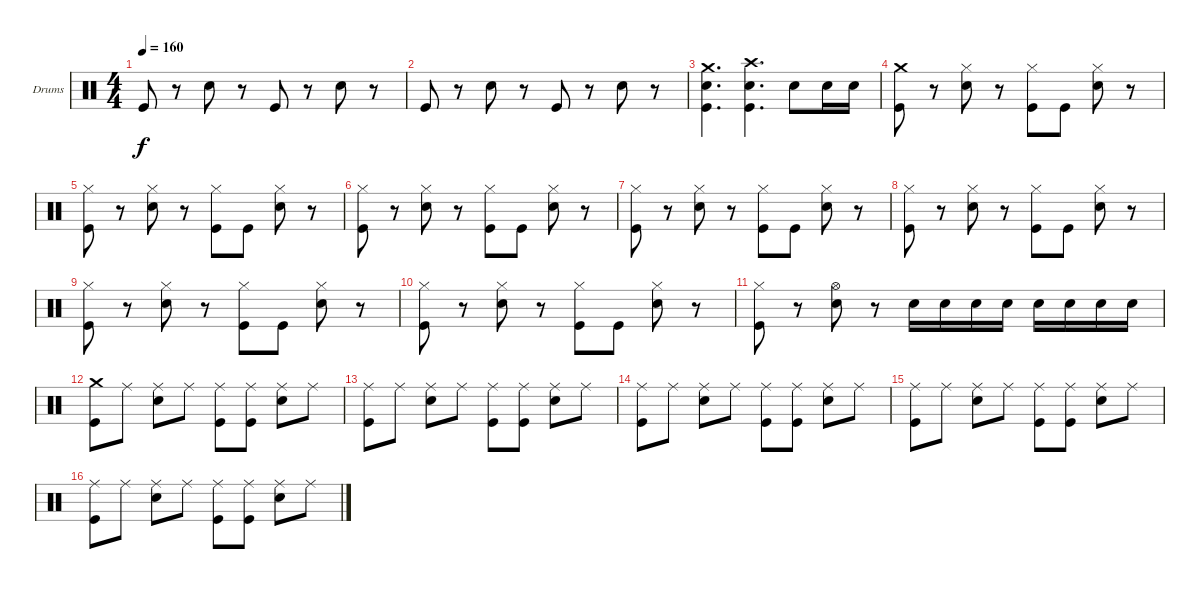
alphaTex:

\bracketExtendMode groupsimilarinstruments
\firstSystemTrackNameOrientation horizontal
\otherSystemsTrackNameOrientation horizontal
\track ("Drumkit" "Drums") {instrument percussion}
\staff {score}
\articulation defaults
\ts (4 4)
\tempo 160
\clef neutral
\ks c "Kick (hit)".8{dy f}
r.8 "Snare (hit) 2".8 r.8 "Kick (hit)".8 r.8 "Snare (hit) 2".8 r.8 |
"Kick (hit)".8 r.8 "Snare (hit) 2".8 r.8 "Kick (hit)".8 r.8 "Snare (hit) 2".8 r.8 |
("Crash medium (hit)" "Snare (hit) 2" "Kick (hit)").4{d} ("Crash high (hit)" "Snare (hit) 2" "Kick (hit)").4{d} "Snare (hit) 2".8 "Snare (hit) 2".16 "Snare (hit) 2".16 |
("Crash medium (hit)" "Kick (hit)").8 r.8 ("Hi-Hat (closed)" "Snare (hit) 2").8 r.8 ("Hi-Hat (closed)" "Kick (hit)").8 "Kick (hit)".8 ("Hi-Hat (closed)" "Snare (hit) 2").8 r.8 |
("Hi-Hat (closed)" "Kick (hit)").8 r.8 ("Hi-Hat (closed)" "Snare (hit) 2").8 r.8 ("Hi-Hat (closed)" "Kick (hit)").8 "Kick (hit)".8 ("Hi-Hat (closed)" "Snare (hit) 2").8 r.8 |
("Hi-Hat (closed)" "Kick (hit)").8 r.8 ("Hi-Hat (closed)" "Snare (hit) 2").8 r.8 ("Hi-Hat (closed)" "Kick (hit)").8 "Kick (hit)".8 ("Hi-Hat (closed)" "Snare (hit) 2").8 r.8 |
("Hi-Hat (closed)" "Kick (hit)").8 r.8 ("Hi-Hat (closed)" "Snare (hit) 2").8 r.8 ("Hi-Hat (closed)" "Kick (hit)").8 "Kick (hit)".8 ("Hi-Hat (closed)" "Snare (hit) 2").8 r.8 |
("Hi-Hat (closed)" "Kick (hit)").8 r.8 ("Hi-Hat (closed)" "Snare (hit) 2").8 r.8 ("Hi-Hat (closed)" "Kick (hit)").8 "Kick (hit)".8 ("Hi-Hat (closed)" "Snare (hit) 2").8 r.8 |
("Hi-Hat (closed)" "Kick (hit)").8 r.8 ("Hi-Hat (closed)" "Snare (hit) 2").8 r.8 ("Hi-Hat (closed)" "Kick (hit)").8 "Kick (hit)".8 ("Hi-Hat (closed)" "Snare (hit) 2").8 r.8 |
("Hi-Hat (closed)" "Kick (hit)").8 r.8 ("Hi-Hat (closed)" "Snare (hit) 2").8 r.8 ("Hi-Hat (closed)" "Kick (hit)").8 "Kick (hit)".8 ("Hi-Hat (closed)" "Snare (hit) 2").8 r.8 |
("Hi-Hat (closed)" "Kick (hit)").8 r.8 ("Hi-Hat (open)" "Snare (hit) 2").8 r.8 "Snare (hit) 2".16 "Snare (hit) 2".16 "Snare (hit) 2".16 "Snare (hit) 2".16 "Snare (hit) 2".16 "Snare (hit) 2".16 "Snare (hit) 2".16 "Snare (hit) 2".16 |
("Crash medium (hit)" "Kick (hit)").8 "Ride (middle)".8 ("Ride (middle)" "Snare (hit) 2").8 "Ride (middle)".8 ("Ride (middle)" "Kick (hit)").8 ("Ride (middle)" "Kick (hit)").8 ("Ride (middle)" "Snare (hit) 2").8 "Ride (middle)".8 |
("Ride (middle)" "Kick (hit)").8 "Ride (middle)".8 ("Ride (middle)" "Snare (hit) 2").8 "Ride (middle)".8 ("Ride (middle)" "Kick (hit)").8 ("Ride (middle)" "Kick (hit)").8 ("Ride (middle)" "Snare (hit) 2").8 "Ride (middle)".8 |
("Ride (middle)" "Kick (hit)").8 "Ride (middle)".8 ("Ride (middle)" "Snare (hit) 2").8 "Ride (middle)".8 ("Ride (middle)" "Kick (hit)").8 ("Ride (middle)" "Kick (hit)").8 ("Ride (middle)" "Snare (hit) 2").8 "Ride (middle)".8 |
("Ride (middle)" "Kick (hit)").8 "Ride (middle)".8 ("Ride (middle)" "Snare (hit) 2").8 "Ride (middle)".8 ("Ride (middle)" "Kick (hit)").8 ("Ride (middle)" "Kick (hit)").8 ("Ride (middle)" "Snare (hit) 2").8 "Ride (middle)".8 |
("Ride (middle)" "Kick (hit)").8 "Ride (middle)".8 ("Ride (middle)" "Snare (hit) 2").8 "Ride (middle)".8 ("Ride (middle)" "Kick (hit)").8 ("Ride (middle)" "Kick (hit)").8 ("Ride (middle)" "Snare (hit) 2").8 "Ride (middle)".8
